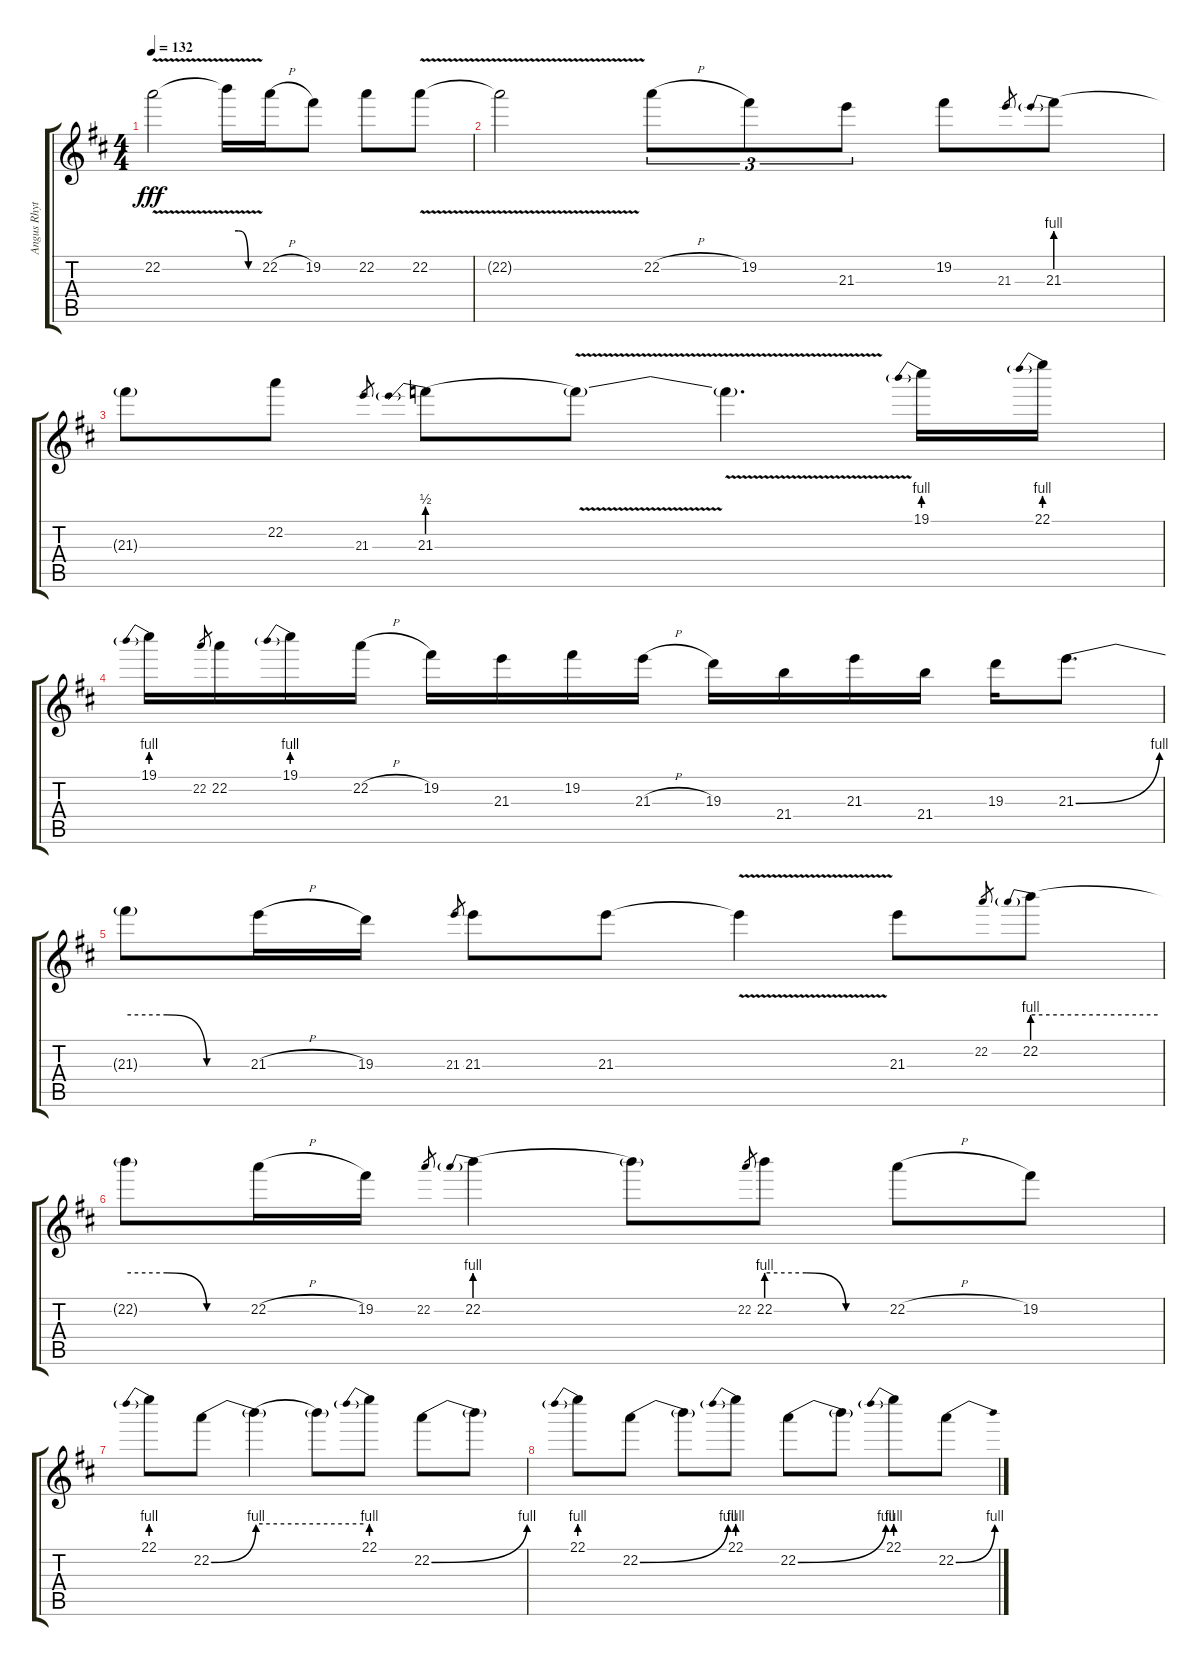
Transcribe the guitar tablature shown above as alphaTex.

\track ("Angus Rhythm" "Angus Rhyt") {instrument distortionguitar}
\staff {score tabs}
\tuning (E4 B3 G3 D3 A2 E2) {hide}
\ts (4 4)
\tempo 132
\clef g2
\ks d
22.2{v t}.2{dy fff} 22.2{be (custom 0 4 20 4 40 0 60 0) t}.16 22.2{h}.16 19.2.8 22.2.8 22.2{v}.8 |
22.2{v t}.2 22.2{h}.8{tu (3 2)} 19.2.8{tu (3 2)} 21.3.8{tu (3 2)} 19.2.8 21.3.8{gr} 21.3{be (prebend 0 4 60 4)}.8 |
21.3{t}.8 22.2.8 21.3.8{gr} 21.3{be (prebend 0 2 60 2)}.8 21.3{v t}.8 21.3{v t}.4{d} 19.1{be (prebend 0 4 60 4)}.16 22.1{be (prebend 0 4 60 4)}.16 |
19.1{be (prebend 0 4 60 4)}.16 22.2.8{gr} 22.2.16 19.1{be (prebend 0 4 60 4)}.16 22.2{h}.16 19.2.16 21.3.16 19.2.16 21.3{h}.16 19.3.16 21.4.16 21.3.16 21.4.16 19.3.16 21.3{be (bend 0 0 60 4)}.8{d} |
21.3{be (custom 0 4 20 4 40 0 60 0) t}.8 21.3{h}.16 19.3.16 21.3.8{gr} 21.3.8 21.3.8 21.3{v t}.4 21.3.8 22.2.8{gr} 22.2{be (prebend 0 4 60 4)}.8 |
22.2{be (custom 0 4 20 4 40 0 60 0) t}.8 22.2{h}.16 19.2.16 22.2.8{gr} 22.2{be (prebend 0 4 60 4)}.4 22.2{t}.8 22.2.8{gr} 22.2{be (custom 0 4 20 4 40 0 60 0)}.8 22.2{h}.8 19.2.8 |
22.1{be (prebend 0 4 60 4)}.8 22.2{be (bend 0 0 60 4)}.8 22.2{be (hold 0 4 60 4) t}.4 22.2{t}.8 22.1{be (prebend 0 4 60 4)}.8 22.2{be (bend 0 0 60 4)}.8 22.2{t}.8 |
22.1{be (prebend 0 4 60 4)}.8 22.2{be (bend 0 0 60 4)}.8 22.2{t}.8 22.1{be (prebend 0 4 60 4)}.8 22.2{be (bend 0 0 60 4)}.8 22.2{t}.8 22.1{be (prebend 0 4 60 4)}.8 22.2{be (bend 0 0 60 4)}.8
